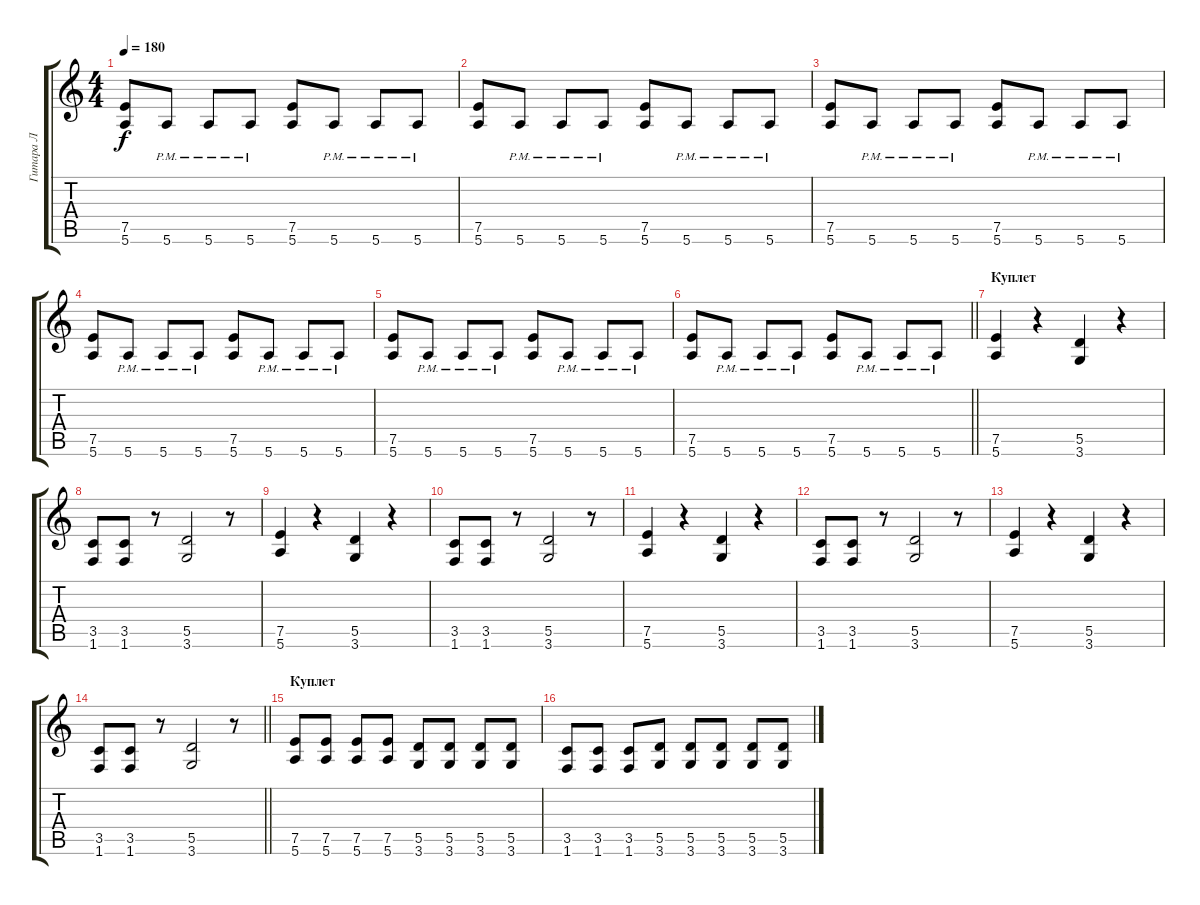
\track ("Гитара Л" "Гитара Л") {instrument distortionguitar}
\staff {score tabs}
\tuning (E4 B3 G3 D3 A2 E2) {hide}
\ts (4 4)
\tempo 180
\clef g2
\ks c
(7.5 5.6).8{dy f} 5.6{pm}.8 5.6{pm}.8 5.6{pm}.8 (7.5 5.6).8 5.6{pm}.8 5.6{pm}.8 5.6{pm}.8 |
(7.5 5.6).8 5.6{pm}.8 5.6{pm}.8 5.6{pm}.8 (7.5 5.6).8 5.6{pm}.8 5.6{pm}.8 5.6{pm}.8 |
(7.5 5.6).8 5.6{pm}.8 5.6{pm}.8 5.6{pm}.8 (7.5 5.6).8 5.6{pm}.8 5.6{pm}.8 5.6{pm}.8 |
(7.5 5.6).8 5.6{pm}.8 5.6{pm}.8 5.6{pm}.8 (7.5 5.6).8 5.6{pm}.8 5.6{pm}.8 5.6{pm}.8 |
(7.5 5.6).8 5.6{pm}.8 5.6{pm}.8 5.6{pm}.8 (7.5 5.6).8 5.6{pm}.8 5.6{pm}.8 5.6{pm}.8 |
\barLineRight lightlight
(7.5 5.6).8 5.6{pm}.8 5.6{pm}.8 5.6{pm}.8 (7.5 5.6).8 5.6{pm}.8 5.6{pm}.8 5.6{pm}.8 |
\section ("" "Куплет")
(7.5 5.6).4 r.4 (5.5 3.6).4 r.4 |
(3.5 1.6).8 (3.5 1.6).8 r.8 (5.5 3.6).2 r.8 |
(7.5 5.6).4 r.4 (5.5 3.6).4 r.4 |
(3.5 1.6).8 (3.5 1.6).8 r.8 (5.5 3.6).2 r.8 |
(7.5 5.6).4 r.4 (5.5 3.6).4 r.4 |
(3.5 1.6).8 (3.5 1.6).8 r.8 (5.5 3.6).2 r.8 |
(7.5 5.6).4 r.4 (5.5 3.6).4 r.4 |
\barLineRight lightlight
(3.5 1.6).8 (3.5 1.6).8 r.8 (5.5 3.6).2 r.8 |
\section ("" "Куплет")
(7.5 5.6).8 (7.5 5.6).8 (7.5 5.6).8 (7.5 5.6).8 (5.5 3.6).8 (5.5 3.6).8 (5.5 3.6).8 (5.5 3.6).8 |
(3.5 1.6).8 (3.5 1.6).8 (3.5 1.6).8 (5.5 3.6).8 (5.5 3.6).8 (5.5 3.6).8 (5.5 3.6).8 (5.5 3.6).8
